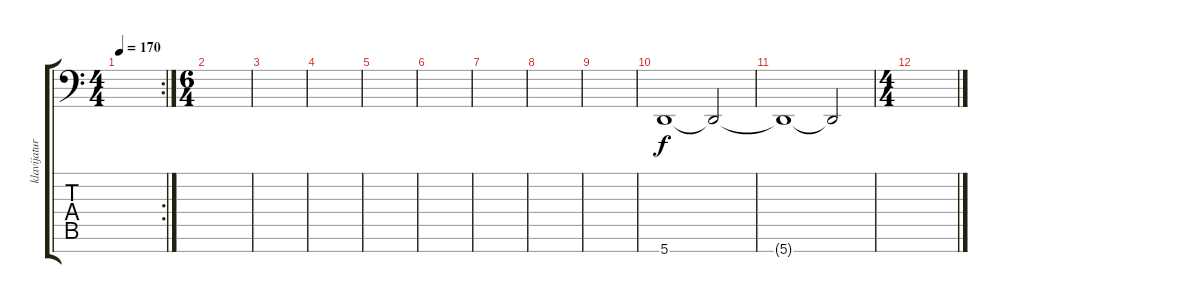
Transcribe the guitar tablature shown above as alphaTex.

\track ("klavijatura 2" "klavijatur") {instrument stringensemble1}
\staff {score tabs}
\tuning (E4 B3 G3 D3 A2 E2 A1) {hide}
\rc 2
\ts (4 4)
\tempo 170
\clef f4
\ks c
|
\ts (6 4)
|
|
|
|
|
|
|
|
5.7.1 5.7{t}.2 |
5.7{t}.1 5.7{t}.2 |
\ts (4 4)
